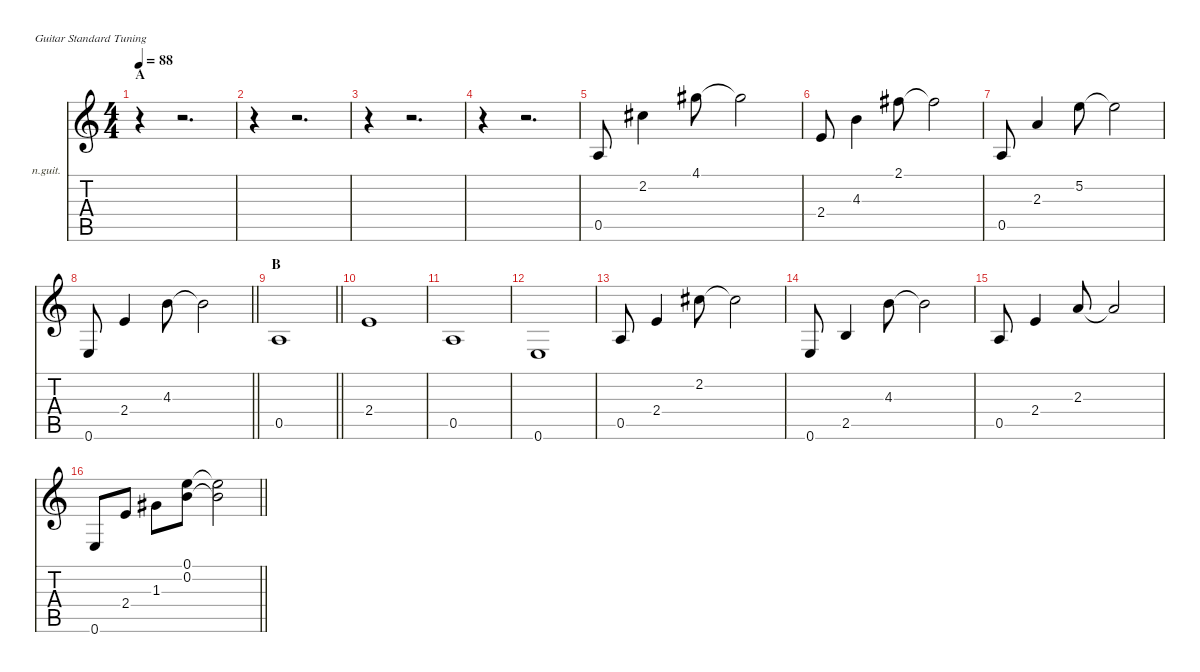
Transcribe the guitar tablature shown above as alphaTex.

\defaultSystemsLayout 4
\hideDynamics
\bracketExtendMode nobrackets
\firstSystemTrackNameOrientation horizontal
\otherSystemsTrackNameOrientation horizontal
\track ("Rhythm Joe 2" "n.guit.") {instrument acousticguitarnylon}
\staff {score tabs}
\tuning (E4 B3 G3 D3 A2 E2)
\ts (4 4)
\beaming (8 2 2 2 2)
\section ("" "A")
\tempo 88
\clef g2
\ks c
r.4{dy f instrument acousticguitarnylon} r.2{d} |
r.4 r.2{d} |
r.4 r.2{d} |
r.4 r.2{d} |
0.5.8 2.2{acc #}.4 4.1{acc #}.8 4.1{t acc #}.2 |
2.4.8 4.3.4 2.1{acc #}.8 2.1{t acc #}.2 |
0.5.8 2.3.4 5.2.8 5.2{t}.2 |
\barLineRight lightlight
0.6.8 2.4.4 4.3.8 4.3{t}.2 |
\section ("" "B")
\barLineRight lightlight
0.5.1 |
\section ("" "")
2.4.1 |
0.5.1 |
0.6.1 |
0.5.8 2.4.4 2.2{acc #}.8 2.2{t acc #}.2 |
0.6.8 2.5.4 4.3.8 4.3{t}.2 |
0.5.8 2.4.4 2.3.8 2.3{t}.2 |
\barLineRight lightlight
0.6.8 2.4.8 1.3{acc #}.8 (0.1 0.2).8 (0.1{t} 0.2{t}).2
